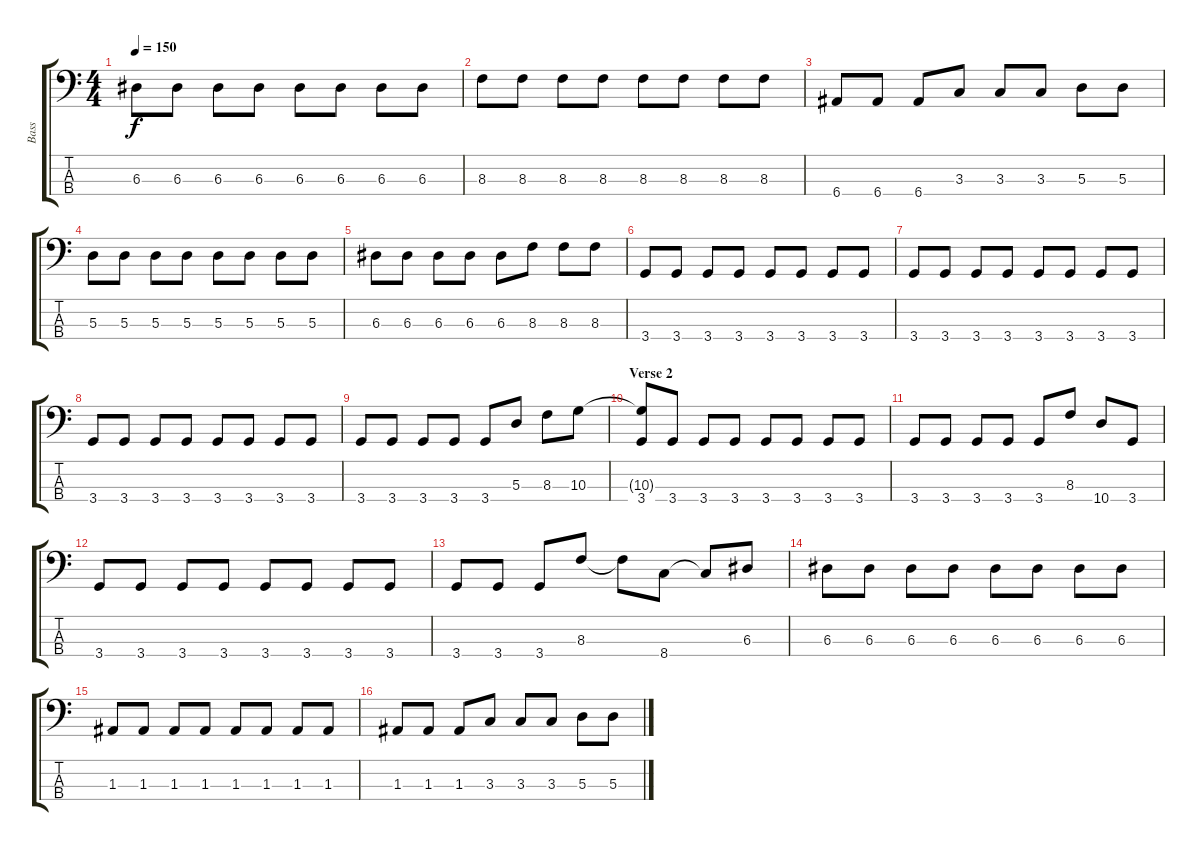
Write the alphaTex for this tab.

\track ("Bass" "Bass") {instrument electricbasspick}
\staff {score tabs}
\tuning (G2 D2 A1 E1) {hide}
\ts (4 4)
\tempo 150
\clef f4
\ks c
6.3.8{dy f} 6.3.8 6.3.8 6.3.8 6.3.8 6.3.8 6.3.8 6.3.8 |
8.3.8 8.3.8 8.3.8 8.3.8 8.3.8 8.3.8 8.3.8 8.3.8 |
6.4.8 6.4.8 6.4.8 3.3.8 3.3.8 3.3.8 5.3.8 5.3.8 |
5.3.8 5.3.8 5.3.8 5.3.8 5.3.8 5.3.8 5.3.8 5.3.8 |
6.3.8 6.3.8 6.3.8 6.3.8 6.3.8 8.3.8 8.3.8 8.3.8 |
3.4.8 3.4.8 3.4.8 3.4.8 3.4.8 3.4.8 3.4.8 3.4.8 |
3.4.8 3.4.8 3.4.8 3.4.8 3.4.8 3.4.8 3.4.8 3.4.8 |
3.4.8 3.4.8 3.4.8 3.4.8 3.4.8 3.4.8 3.4.8 3.4.8 |
3.4.8 3.4.8 3.4.8 3.4.8 3.4.8 5.3.8 8.3.8 10.3.8 |
\section ("" "Verse 2")
(10.3{t} 3.4).8 3.4.8 3.4.8 3.4.8 3.4.8 3.4.8 3.4.8 3.4.8 |
3.4.8 3.4.8 3.4.8 3.4.8 3.4.8 8.3.8 10.4.8 3.4.8 |
3.4.8 3.4.8 3.4.8 3.4.8 3.4.8 3.4.8 3.4.8 3.4.8 |
3.4.8 3.4.8 3.4.8 8.3.8 8.3{t}.8 8.4.8 8.4{t}.8 6.3.8 |
6.3.8 6.3.8 6.3.8 6.3.8 6.3.8 6.3.8 6.3.8 6.3.8 |
1.3.8 1.3.8 1.3.8 1.3.8 1.3.8 1.3.8 1.3.8 1.3.8 |
1.3.8 1.3.8 1.3.8 3.3.8 3.3.8 3.3.8 5.3.8 5.3.8
